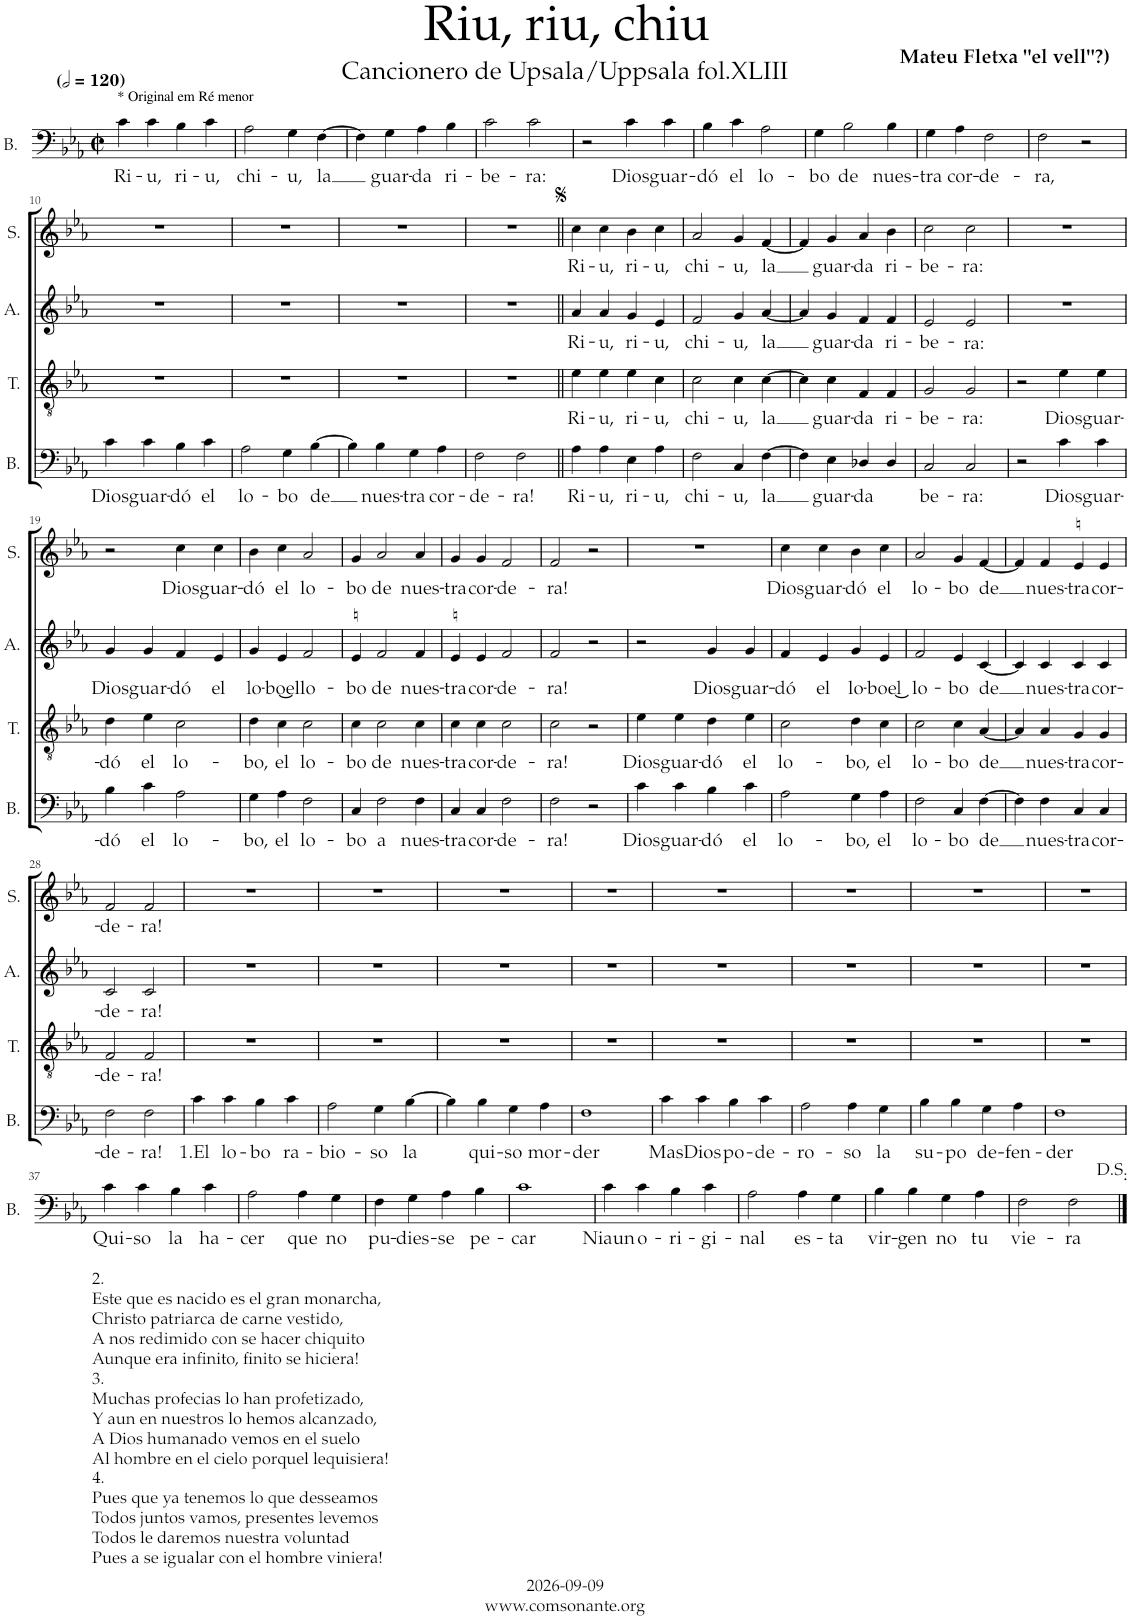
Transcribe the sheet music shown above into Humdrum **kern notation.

**kern	**text	**kern	**text	**kern	**text	**kern	**text
*part4	*part4	*part3	*part3	*part2	*part2	*part1	*part1
*staff4	*staff4	*staff3	*staff3	*staff2	*staff2	*staff1	*staff1
*I"B.	*	*I"T.	*	*I"A.	*	*I"S.	*
*I'B.	*	*I'T.	*	*I'A.	*	*I'S.	*
*clefF4	*	*clefGv2	*	*clefG2	*	*clefG2	*
*k[b-e-a-]	*	*k[b-e-a-]	*	*k[b-e-a-]	*	*k[b-e-a-]	*
*M2/2	*	*M2/2	*	*M2/2	*	*M2/2	*
*met(c|)	*	*met(c|)	*	*met(c|)	*	*met(c|)	*
*MM240	*	*MM240	*	*MM240	*	*MM240	*
=1	=1	=1	=1	=1	=1	=1	=1
!LO:TX:a:t=* Original em Ré menor	!	!	!	!	!	!	!
!	!LO:LY:b	!	!	!	!	!	!
4c\	Ri-	1r	.	1r	.	1r	.
!	!LO:LY:b	!	!	!	!	!	!
4c\	-u,	.	.	.	.	.	.
!	!LO:LY:b	!	!	!	!	!	!
4B-\	ri-	.	.	.	.	.	.
!	!LO:LY:b	!	!	!	!	!	!
4c\	-u,	.	.	.	.	.	.
=2	=2	=2	=2	=2	=2	=2	=2
!	!LO:LY:b	!	!	!	!	!	!
2A-\	chi-	1r	.	1r	.	1r	.
!	!LO:LY:b	!	!	!	!	!	!
4G\	-u,	.	.	.	.	.	.
!	!LO:LY:b	!	!	!	!	!	!
[4F\	la	.	.	.	.	.	.
=3	=3	=3	=3	=3	=3	=3	=3
4F\]	.	1r	.	1r	.	1r	.
!	!LO:LY:b	!	!	!	!	!	!
4G\	guar-	.	.	.	.	.	.
!	!LO:LY:b	!	!	!	!	!	!
4A-\	-da	.	.	.	.	.	.
!	!LO:LY:b	!	!	!	!	!	!
4B-\	ri-	.	.	.	.	.	.
=4	=4	=4	=4	=4	=4	=4	=4
!	!LO:LY:b	!	!	!	!	!	!
2c\	-be-	1r	.	1r	.	1r	.
!	!LO:LY:b	!	!	!	!	!	!
2c\	-ra:	.	.	.	.	.	.
=5	=5	=5	=5	=5	=5	=5	=5
2r	.	1r	.	1r	.	1r	.
!	!LO:LY:b	!	!	!	!	!	!
4c\	Dios	.	.	.	.	.	.
!	!LO:LY:b	!	!	!	!	!	!
4c\	guar-	.	.	.	.	.	.
=6	=6	=6	=6	=6	=6	=6	=6
!	!LO:LY:b	!	!	!	!	!	!
4B-\	-dó	1r	.	1r	.	1r	.
!	!LO:LY:b	!	!	!	!	!	!
4c\	el	.	.	.	.	.	.
!	!LO:LY:b	!	!	!	!	!	!
2A-\	lo-	.	.	.	.	.	.
=7	=7	=7	=7	=7	=7	=7	=7
!	!LO:LY:b	!	!	!	!	!	!
4G\	-bo	1r	.	1r	.	1r	.
!	!LO:LY:b	!	!	!	!	!	!
2B-\	de	.	.	.	.	.	.
!	!LO:LY:b	!	!	!	!	!	!
4B-\	nues-	.	.	.	.	.	.
=8	=8	=8	=8	=8	=8	=8	=8
!	!LO:LY:b	!	!	!	!	!	!
4G\	-tra	1r	.	1r	.	1r	.
!	!LO:LY:b	!	!	!	!	!	!
4A-\	cor-	.	.	.	.	.	.
!	!LO:LY:b	!	!	!	!	!	!
2F\	-de-	.	.	.	.	.	.
=9	=9	=9	=9	=9	=9	=9	=9
!	!LO:LY:b	!	!	!	!	!	!
2F\	-ra,	1r	.	1r	.	1r	.
2r	.	.	.	.	.	.	.
!!LO:LB:g=z
=10	=10	=10	=10	=10	=10	=10	=10
!	!LO:LY:b	!	!	!	!	!	!
4c\	Dios	1r	.	1r	.	1r	.
!	!LO:LY:b	!	!	!	!	!	!
4c\	guar-	.	.	.	.	.	.
!	!LO:LY:b	!	!	!	!	!	!
4B-\	-dó	.	.	.	.	.	.
!	!LO:LY:b	!	!	!	!	!	!
4c\	el	.	.	.	.	.	.
=11	=11	=11	=11	=11	=11	=11	=11
!	!LO:LY:b	!	!	!	!	!	!
2A-\	lo-	1r	.	1r	.	1r	.
!	!LO:LY:b	!	!	!	!	!	!
4G\	-bo	.	.	.	.	.	.
!	!LO:LY:b	!	!	!	!	!	!
[4B-\	de	.	.	.	.	.	.
=12	=12	=12	=12	=12	=12	=12	=12
4B-\]	.	1r	.	1r	.	1r	.
!	!LO:LY:b	!	!	!	!	!	!
4B-\	nues-	.	.	.	.	.	.
!	!LO:LY:b	!	!	!	!	!	!
4G\	-tra	.	.	.	.	.	.
!	!LO:LY:b	!	!	!	!	!	!
4A-\	cor-	.	.	.	.	.	.
=13	=13	=13	=13	=13	=13	=13	=13
!	!LO:LY:b	!	!	!	!	!	!
2F\	-de-	1r	.	1r	.	1r	.
!	!LO:LY:b	!	!	!	!	!	!
2F\	-ra!	.	.	.	.	.	.
=14||	=14||	=14||	=14||	=14||	=14||	=14||	=14||
!	!LO:LY:b	!	!LO:LY:b	!	!LO:LY:b	!	!LO:LY:b
4A-\	Ri-	4e-\	Ri-	4a-/	Ri-	4cc\	Ri-
!	!LO:LY:b	!	!LO:LY:b	!	!LO:LY:b	!	!LO:LY:b
4A-\	-u,	4e-\	-u,	4a-/	-u,	4cc\	-u,
!	!LO:LY:b	!	!LO:LY:b	!	!LO:LY:b	!	!LO:LY:b
4E-\	ri-	4e-\	ri-	4g/	ri-	4b-\	ri-
!	!LO:LY:b	!	!LO:LY:b	!	!LO:LY:b	!	!LO:LY:b
4A-\	-u,	4c\	-u,	4e-/	-u,	4cc\	-u,
=15	=15	=15	=15	=15	=15	=15	=15
!	!LO:LY:b	!	!LO:LY:b	!	!LO:LY:b	!	!LO:LY:b
2F\	chi-	2c\	chi-	2f/	chi-	2a-/	chi-
!	!LO:LY:b	!	!LO:LY:b	!	!LO:LY:b	!	!LO:LY:b
4C/	-u,	4c\	-u,	4g/	-u,	4g/	-u,
!	!LO:LY:b	!	!LO:LY:b	!	!LO:LY:b	!	!LO:LY:b
[4F\	la	[4c\	la	[4a-/	la	[4f/	la
=16	=16	=16	=16	=16	=16	=16	=16
4F\]	.	4c\]	.	4a-/]	.	4f/]	.
!	!LO:LY:b	!	!LO:LY:b	!	!LO:LY:b	!	!LO:LY:b
4E-\	guar-	4c\	guar-	4g/	guar-	4g/	guar-
!	!LO:LY:b	!	!LO:LY:b	!	!LO:LY:b	!	!LO:LY:b
4D-X/	-da	4F/	-da	4f/	-da	4a-/	-da
!	!	!	!LO:LY:b	!	!LO:LY:b	!	!LO:LY:b
4D-/	.	4F/	ri-	4f/	ri-	4b-\	ri-
=17	=17	=17	=17	=17	=17	=17	=17
!	!LO:LY:b	!	!LO:LY:b	!	!LO:LY:b	!	!LO:LY:b
2C/	-be-	2G/	-be-	2e-/	-be-	2cc\	-be-
!	!LO:LY:b	!	!LO:LY:b	!	!LO:LY:b	!	!LO:LY:b
2C/	-ra:	2G/	-ra:	2e-/	-ra:	2cc\	-ra:
=18	=18	=18	=18	=18	=18	=18	=18
2r	.	2r	.	1r	.	1r	.
!	!LO:LY:b	!	!LO:LY:b	!	!	!	!
4c\	Dios	4e-\	Dios	.	.	.	.
!	!LO:LY:b	!	!LO:LY:b	!	!	!	!
4c\	guar-	4e-\	guar-	.	.	.	.
!!LO:LB:g=z
=19	=19	=19	=19	=19	=19	=19	=19
!	!LO:LY:b	!	!LO:LY:b	!	!LO:LY:b	!	!
4B-\	-dó	4d\	-dó	4g/	Dios	2r	.
!	!LO:LY:b	!	!LO:LY:b	!	!LO:LY:b	!	!
4c\	el	4e-\	el	4g/	guar-	.	.
!	!LO:LY:b	!	!LO:LY:b	!	!LO:LY:b	!	!LO:LY:b
2A-\	lo-	2c\	lo-	4f/	-dó	4cc\	Dios
!	!	!	!	!	!LO:LY:b	!	!LO:LY:b
.	.	.	.	4e-/	el	4cc\	guar-
=20	=20	=20	=20	=20	=20	=20	=20
!	!LO:LY:b	!	!LO:LY:b	!	!LO:LY:b	!	!LO:LY:b
4G\	-bo,	4d\	-bo,	4g/	lo-	4b-\	-dó
!	!LO:LY:b	!	!LO:LY:b	!	!LO:LY:b	!	!LO:LY:b
4A-\	el	4c\	el	4e-/	-bo͜el	4cc\	el
!	!LO:LY:b	!	!LO:LY:b	!	!LO:LY:b	!	!LO:LY:b
2F\	lo-	2c\	lo-	2f/	lo-	2a-/	lo-
=21	=21	=21	=21	=21	=21	=21	=21
!	!LO:LY:b	!	!LO:LY:b	!	!LO:LY:b	!	!LO:LY:b
4C/	-bo	4c\	-bo	4en/	-bo	4g/	-bo
!	!LO:LY:b	!	!LO:LY:b	!	!LO:LY:b	!	!LO:LY:b
2F\	a	2c\	de	2f/	de	2a-/	de
!	!LO:LY:b	!	!LO:LY:b	!	!LO:LY:b	!	!LO:LY:b
4F\	nues-	4c\	nues-	4f/	nues-	4a-/	nues-
=22	=22	=22	=22	=22	=22	=22	=22
!	!LO:LY:b	!	!LO:LY:b	!	!LO:LY:b	!	!LO:LY:b
4C/	-tra	4c\	-tra	4en/	-tra	4g/	-tra
!	!LO:LY:b	!	!LO:LY:b	!	!LO:LY:b	!	!LO:LY:b
4C/	cor-	4c\	cor-	4e/	cor-	4g/	cor-
!	!LO:LY:b	!	!LO:LY:b	!	!LO:LY:b	!	!LO:LY:b
2F\	-de-	2c\	-de-	2f/	-de-	2f/	-de-
=23	=23	=23	=23	=23	=23	=23	=23
!	!LO:LY:b	!	!LO:LY:b	!	!LO:LY:b	!	!LO:LY:b
2F\	-ra!	2c\	-ra!	2f/	-ra!	2f/	-ra!
2r	.	2r	.	2r	.	2r	.
=24	=24	=24	=24	=24	=24	=24	=24
!	!LO:LY:b	!	!LO:LY:b	!	!	!	!
4c\	Dios	4e-\	Dios	2r	.	1r	.
!	!LO:LY:b	!	!LO:LY:b	!	!	!	!
4c\	guar-	4e-\	guar-	.	.	.	.
!	!LO:LY:b	!	!LO:LY:b	!	!LO:LY:b	!	!
4B-\	-dó	4d\	-dó	4g/	Dios	.	.
!	!LO:LY:b	!	!LO:LY:b	!	!LO:LY:b	!	!
4c\	el	4e-\	el	4g/	guar-	.	.
=25	=25	=25	=25	=25	=25	=25	=25
!	!LO:LY:b	!	!LO:LY:b	!	!LO:LY:b	!	!LO:LY:b
2A-\	lo-	2c\	lo-	4f/	-dó	4cc\	Dios
!	!	!	!	!	!LO:LY:b	!	!LO:LY:b
.	.	.	.	4e-/	el	4cc\	guar-
!	!LO:LY:b	!	!LO:LY:b	!	!LO:LY:b	!	!LO:LY:b
4G\	-bo,	4d\	-bo,	4g/	lo-	4b-\	-dó
!	!LO:LY:b	!	!LO:LY:b	!	!LO:LY:b	!	!LO:LY:b
4A-\	el	4c\	el	4e-/	-boel͜	4cc\	el
=26	=26	=26	=26	=26	=26	=26	=26
!	!LO:LY:b	!	!LO:LY:b	!	!LO:LY:b	!	!LO:LY:b
2F\	lo-	2c\	lo-	2f/	lo-	2a-/	lo-
!	!LO:LY:b	!	!LO:LY:b	!	!LO:LY:b	!	!LO:LY:b
4C/	-bo	4c\	-bo	4e-/	-bo	4g/	-bo
!	!LO:LY:b	!	!LO:LY:b	!	!LO:LY:b	!	!LO:LY:b
[4F\	de	[4A-/	de	[4c/	de	[4f/	de
=27	=27	=27	=27	=27	=27	=27	=27
4F\]	.	4A-/]	.	4c/]	.	4f/]	.
!	!LO:LY:b	!	!LO:LY:b	!	!LO:LY:b	!	!LO:LY:b
4F\	nues-	4A-/	nues-	4c/	nues-	4f/	nues-
!	!LO:LY:b	!	!LO:LY:b	!	!LO:LY:b	!	!LO:LY:b
4C/	-tra	4G/	-tra	4c/	-tra	4en/	-tra
!	!LO:LY:b	!	!LO:LY:b	!	!LO:LY:b	!	!LO:LY:b
4C/	cor-	4G/	cor-	4c/	cor-	4e/	cor-
!!LO:LB:g=z
=28	=28	=28	=28	=28	=28	=28	=28
!	!LO:LY:b	!	!LO:LY:b	!	!LO:LY:b	!	!LO:LY:b
2F\	-de-	2F/	-de-	2c/	-de-	2f/	-de-
!	!LO:LY:b	!	!LO:LY:b	!	!LO:LY:b	!	!LO:LY:b
2F\	-ra!	2F/	-ra!	2c/	-ra!	2f/	-ra!
=29	=29	=29	=29	=29	=29	=29	=29
!	!LO:LY:b	!	!	!	!	!	!
4c\	1.El	1r	.	1r	.	1r	.
!	!LO:LY:b	!	!	!	!	!	!
4c\	lo-	.	.	.	.	.	.
!	!LO:LY:b	!	!	!	!	!	!
4B-\	-bo	.	.	.	.	.	.
!	!LO:LY:b	!	!	!	!	!	!
4c\	ra-	.	.	.	.	.	.
=30	=30	=30	=30	=30	=30	=30	=30
!	!LO:LY:b	!	!	!	!	!	!
2A-\	-bio-	1r	.	1r	.	1r	.
!	!LO:LY:b	!	!	!	!	!	!
4G\	-so	.	.	.	.	.	.
!	!LO:LY:b	!	!	!	!	!	!
[4B-\	la	.	.	.	.	.	.
=31	=31	=31	=31	=31	=31	=31	=31
4B-\]	.	1r	.	1r	.	1r	.
!	!LO:LY:b	!	!	!	!	!	!
4B-\	qui-	.	.	.	.	.	.
!	!LO:LY:b	!	!	!	!	!	!
4G\	-so	.	.	.	.	.	.
!	!LO:LY:b	!	!	!	!	!	!
4A-\	mor-	.	.	.	.	.	.
=32	=32	=32	=32	=32	=32	=32	=32
!	!LO:LY:b	!	!	!	!	!	!
1F	-der	1r	.	1r	.	1r	.
=33	=33	=33	=33	=33	=33	=33	=33
!	!LO:LY:b	!	!	!	!	!	!
4c\	Mas	1r	.	1r	.	1r	.
!	!LO:LY:b	!	!	!	!	!	!
4c\	Dios	.	.	.	.	.	.
!	!LO:LY:b	!	!	!	!	!	!
4B-\	po-	.	.	.	.	.	.
!	!LO:LY:b	!	!	!	!	!	!
4c\	-de-	.	.	.	.	.	.
=34	=34	=34	=34	=34	=34	=34	=34
!	!LO:LY:b	!	!	!	!	!	!
2A-\	-ro-	1r	.	1r	.	1r	.
!	!LO:LY:b	!	!	!	!	!	!
4A-\	-so	.	.	.	.	.	.
!	!LO:LY:b	!	!	!	!	!	!
4G\	la	.	.	.	.	.	.
=35	=35	=35	=35	=35	=35	=35	=35
!	!LO:LY:b	!	!	!	!	!	!
4B-\	su-	1r	.	1r	.	1r	.
!	!LO:LY:b	!	!	!	!	!	!
4B-\	-po	.	.	.	.	.	.
!	!LO:LY:b	!	!	!	!	!	!
4G\	de-	.	.	.	.	.	.
!	!LO:LY:b	!	!	!	!	!	!
4A-\	-fen-	.	.	.	.	.	.
=36	=36	=36	=36	=36	=36	=36	=36
!	!LO:LY:b	!	!	!	!	!	!
1F	-der	1r	.	1r	.	1r	.
!!LO:LB:g=z
=37	=37	=37	=37	=37	=37	=37	=37
!LO:TX:b:t=2.	!	!	!	!	!	!	!
!LO:TX:b:t=Este que es nacido es el gran monarcha,	!	!	!	!	!	!	!
!LO:TX:b:t=Christo patriarca de carne vestido,	!	!	!	!	!	!	!
!LO:TX:b:t=A nos redimido con se hacer chiquito	!	!	!	!	!	!	!
!LO:TX:b:t=Aunque era infinito, finito se hiciera!	!	!	!	!	!	!	!
!LO:TX:b:t=3.	!	!	!	!	!	!	!
!LO:TX:b:t=Muchas profecias lo han profetizado,	!	!	!	!	!	!	!
!LO:TX:b:t=Y aun en nuestros lo hemos alcanzado,	!	!	!	!	!	!	!
!LO:TX:b:t=A Dios humanado vemos en el suelo	!	!	!	!	!	!	!
!LO:TX:b:t=Al hombre en el cielo porquel lequisiera!	!	!	!	!	!	!	!
!LO:TX:b:t=4.	!	!	!	!	!	!	!
!LO:TX:b:t=Pues que ya tenemos lo que desseamos	!	!	!	!	!	!	!
!LO:TX:b:t=Todos juntos vamos, presentes levemos	!	!	!	!	!	!	!
!LO:TX:b:t=Todos le daremos nuestra voluntad	!	!	!	!	!	!	!
!LO:TX:b:t=Pues a se igualar con el hombre viniera!	!	!	!	!	!	!	!
!	!LO:LY:b	!	!	!	!	!	!
4c\	Qui-	1r	.	1r	.	1r	.
!	!LO:LY:b	!	!	!	!	!	!
4c\	-so	.	.	.	.	.	.
!	!LO:LY:b	!	!	!	!	!	!
4B-\	la	.	.	.	.	.	.
!	!LO:LY:b	!	!	!	!	!	!
4c\	ha-	.	.	.	.	.	.
=38	=38	=38	=38	=38	=38	=38	=38
!	!LO:LY:b	!	!	!	!	!	!
2A-\	-cer	1r	.	1r	.	1r	.
!	!LO:LY:b	!	!	!	!	!	!
4A-\	que	.	.	.	.	.	.
!	!LO:LY:b	!	!	!	!	!	!
4G\	no	.	.	.	.	.	.
=39	=39	=39	=39	=39	=39	=39	=39
!	!LO:LY:b	!	!	!	!	!	!
4F\	pu-	1r	.	1r	.	1r	.
!	!LO:LY:b	!	!	!	!	!	!
4G\	-dies-	.	.	.	.	.	.
!	!LO:LY:b	!	!	!	!	!	!
4A-\	-se	.	.	.	.	.	.
!	!LO:LY:b	!	!	!	!	!	!
4B-\	pe-	.	.	.	.	.	.
=40	=40	=40	=40	=40	=40	=40	=40
!	!LO:LY:b	!	!	!	!	!	!
1c	-car	1r	.	1r	.	1r	.
=41	=41	=41	=41	=41	=41	=41	=41
!	!LO:LY:b	!	!	!	!	!	!
4c\	Niaun	1r	.	1r	.	1r	.
!	!LO:LY:b	!	!	!	!	!	!
4c\	o-	.	.	.	.	.	.
!	!LO:LY:b	!	!	!	!	!	!
4B-\	-ri-	.	.	.	.	.	.
!	!LO:LY:b	!	!	!	!	!	!
4c\	-gi-	.	.	.	.	.	.
=42	=42	=42	=42	=42	=42	=42	=42
!	!LO:LY:b	!	!	!	!	!	!
2A-\	-nal	1r	.	1r	.	1r	.
!	!LO:LY:b	!	!	!	!	!	!
4A-\	es-	.	.	.	.	.	.
!	!LO:LY:b	!	!	!	!	!	!
4G\	-ta	.	.	.	.	.	.
=43	=43	=43	=43	=43	=43	=43	=43
!	!LO:LY:b	!	!	!	!	!	!
4B-\	vir-	1r	.	1r	.	1r	.
!	!LO:LY:b	!	!	!	!	!	!
4B-\	-gen	.	.	.	.	.	.
!	!LO:LY:b	!	!	!	!	!	!
4G\	no	.	.	.	.	.	.
!	!LO:LY:b	!	!	!	!	!	!
4A-\	tu	.	.	.	.	.	.
=44	=44	=44	=44	=44	=44	=44	=44
!	!LO:LY:b	!	!	!	!	!	!
2F\	vie-	1r	.	1r	.	1r	.
!	!LO:LY:b	!	!	!	!	!	!
2F\	-ra	.	.	.	.	.	.
!	!	!	!	!	!	!LO:TX:a:t=.	!
==	==	==	==	==	==	==	==
*-	*-	*-	*-	*-	*-	*-	*-
